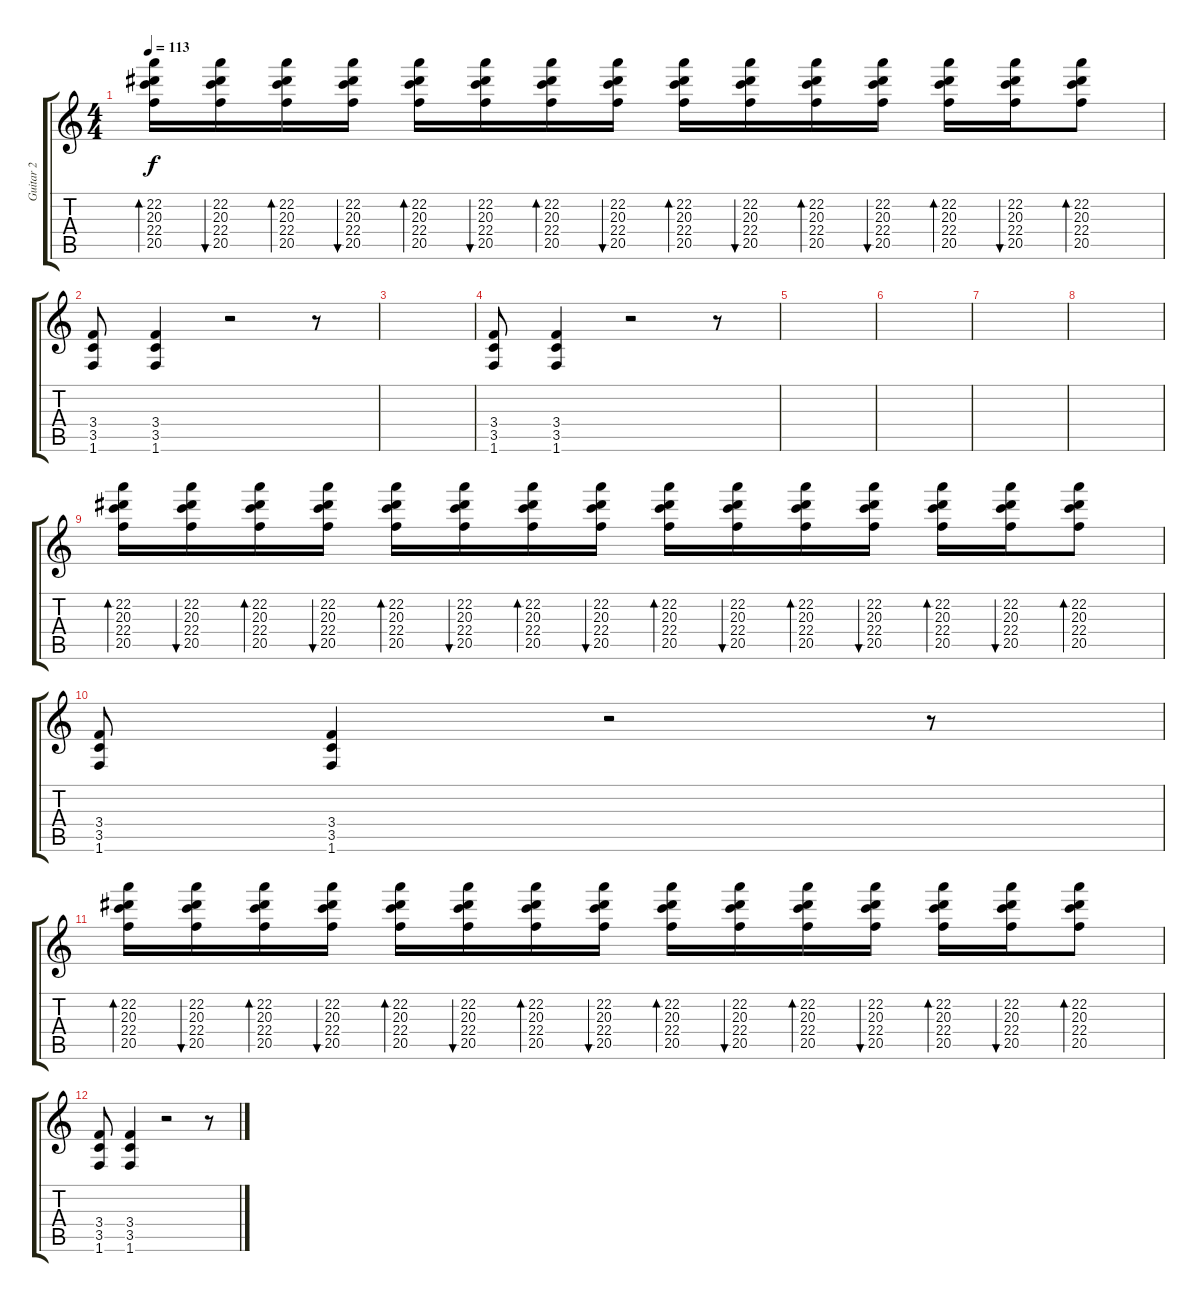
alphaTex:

\track ("Guitar 2" "Guitar 2") {instrument acousticguitarnylon}
\staff {score tabs}
\tuning (E4 B3 G3 D3 A2 E2) {hide}
\ts (4 4)
\tempo 113
\clef g2
\ks c
(22.2 20.3 22.4 20.5).16{bd 60 dy f volume 7} (22.2 20.3 22.4 20.5).16{bu 60} (22.2 20.3 22.4 20.5).16{bd 60} (22.2 20.3 22.4 20.5).16{bu 60} (22.2 20.3 22.4 20.5).16{bd 60} (22.2 20.3 22.4 20.5).16{bu 60} (22.2 20.3 22.4 20.5).16{bd 60} (22.2 20.3 22.4 20.5).16{bu 60} (22.2 20.3 22.4 20.5).16{bd 60} (22.2 20.3 22.4 20.5).16{bu 60} (22.2 20.3 22.4 20.5).16{bd 60} (22.2 20.3 22.4 20.5).16{bu 60} (22.2 20.3 22.4 20.5).16{bd 60} (22.2 20.3 22.4 20.5).16{bu 60} (22.2 20.3 22.4 20.5).8{bd 60} |
(3.4 3.5 1.6).8{volume 12} (3.4 3.5 1.6).4 r.2 r.8 |
|
(3.4 3.5 1.6).8 (3.4 3.5 1.6).4 r.2 r.8 |
|
|
|
|
(22.2 20.3 22.4 20.5).16{bd 60 volume 7} (22.2 20.3 22.4 20.5).16{bu 60} (22.2 20.3 22.4 20.5).16{bd 60} (22.2 20.3 22.4 20.5).16{bu 60} (22.2 20.3 22.4 20.5).16{bd 60} (22.2 20.3 22.4 20.5).16{bu 60} (22.2 20.3 22.4 20.5).16{bd 60} (22.2 20.3 22.4 20.5).16{bu 60} (22.2 20.3 22.4 20.5).16{bd 60} (22.2 20.3 22.4 20.5).16{bu 60} (22.2 20.3 22.4 20.5).16{bd 60} (22.2 20.3 22.4 20.5).16{bu 60} (22.2 20.3 22.4 20.5).16{bd 60} (22.2 20.3 22.4 20.5).16{bu 60} (22.2 20.3 22.4 20.5).8{bd 60} |
(3.4 3.5 1.6).8{volume 12} (3.4 3.5 1.6).4 r.2 r.8 |
(22.2 20.3 22.4 20.5).16{bd 60 volume 7} (22.2 20.3 22.4 20.5).16{bu 60} (22.2 20.3 22.4 20.5).16{bd 60} (22.2 20.3 22.4 20.5).16{bu 60} (22.2 20.3 22.4 20.5).16{bd 60} (22.2 20.3 22.4 20.5).16{bu 60} (22.2 20.3 22.4 20.5).16{bd 60} (22.2 20.3 22.4 20.5).16{bu 60} (22.2 20.3 22.4 20.5).16{bd 60} (22.2 20.3 22.4 20.5).16{bu 60} (22.2 20.3 22.4 20.5).16{bd 60} (22.2 20.3 22.4 20.5).16{bu 60} (22.2 20.3 22.4 20.5).16{bd 60} (22.2 20.3 22.4 20.5).16{bu 60} (22.2 20.3 22.4 20.5).8{bd 60} |
(3.4 3.5 1.6).8{volume 12} (3.4 3.5 1.6).4 r.2 r.8
